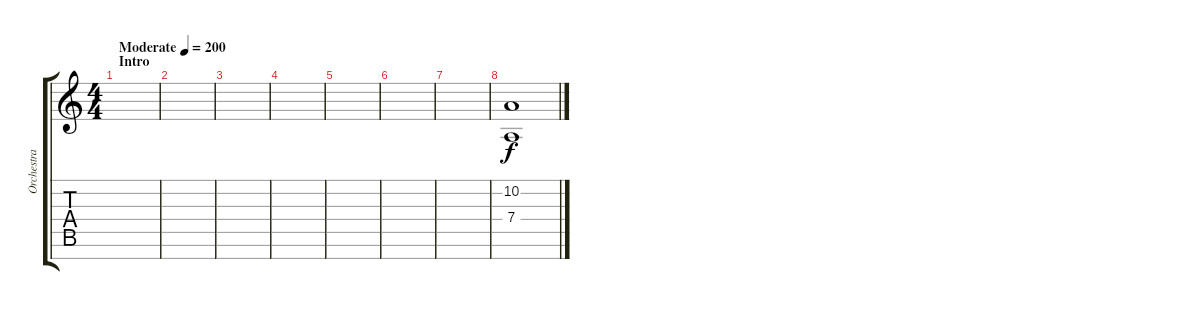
\track ("Orchestra Hit" "Orchestra ") {instrument orchestrahit}
\staff {score tabs}
\tuning (E4 B3 G3 D3 A2 E2 B1) {hide}
\ts (4 4)
\section ("" "Intro")
\tempo (200 "Moderate")
\clef g2
\ks c
|
|
|
|
|
|
|
(10.2 7.4).1
